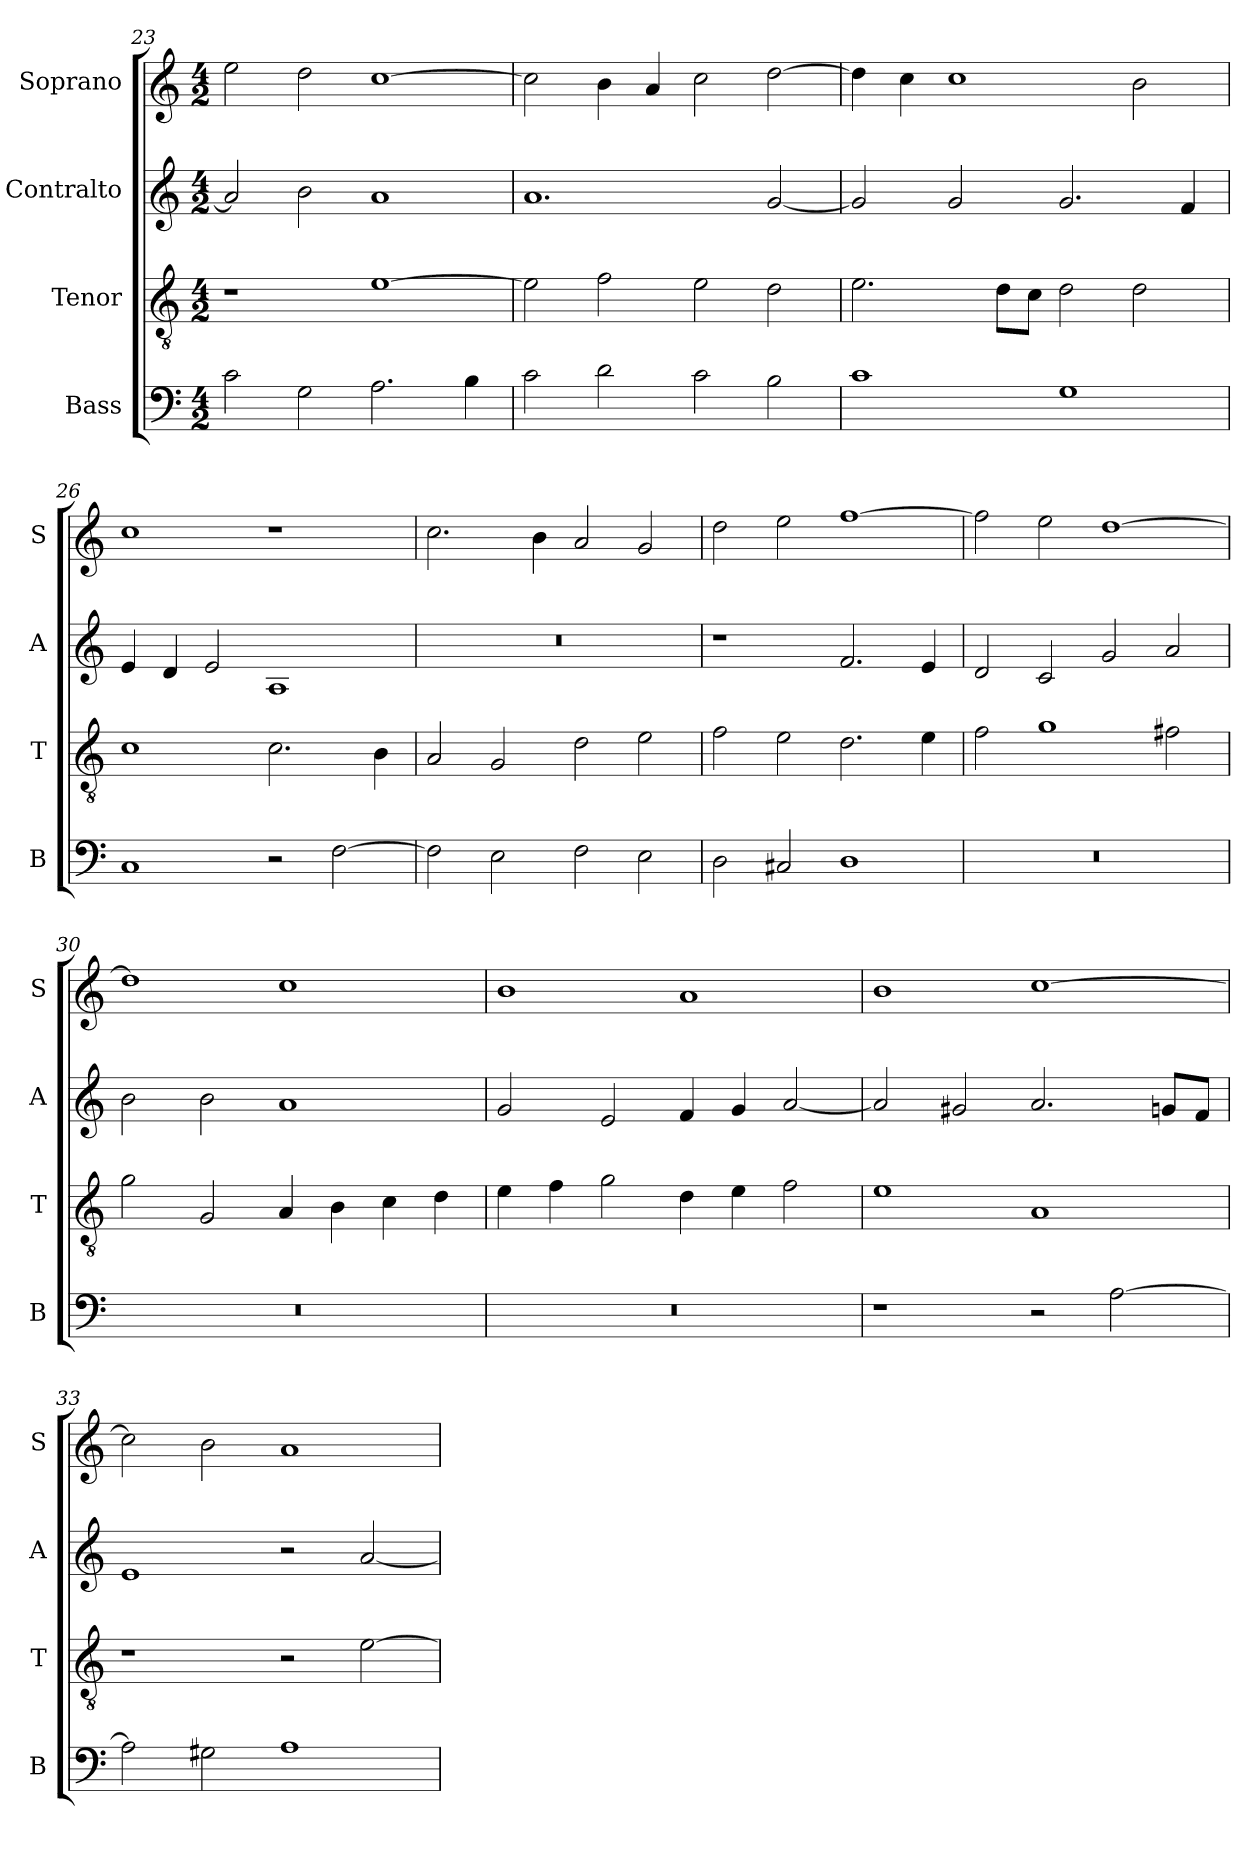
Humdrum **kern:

**kern	**kern	**kern	**kern
*part4	*part3	*part2	*part1
*staff4	*staff3	*staff2	*staff1
*I"Bass	*I"Tenor	*I"Contralto	*I"Soprano
*I'B	*I'T	*I'A	*I'S
*clefF4	*clefGv2	*clefG2	*clefG2
*k[]	*k[]	*k[]	*k[]
*M4/2	*M4/2	*M4/2	*M4/2
=23	=23	=23	=23
2c	1r	2a]	2ee
2G	.	2b	2dd
2.A	[1e	1a	[1cc
4B	.	.	.
=24	=24	=24	=24
2c	2e]	1.a	2cc]
2d	2f	.	4b
.	.	.	4a
2c	2e	.	2cc
2B	2d	[2g	[2dd
=25	=25	=25	=25
1c	2.e	2g]	4dd]
.	.	.	4cc
.	.	2g	1cc
.	8d\L	.	.
.	8c\J	.	.
1G	2d	2.g	.
.	2d	.	2b
.	.	4f	.
=26	=26	=26	=26
1C	1c	4e	1cc
.	.	4d	.
.	.	2e	.
2r	2.c	1A	1r
[2F	.	.	.
.	4B	.	.
=27	=27	=27	=27
2F]	2A	0r	2.cc
2E	2G	.	.
.	.	.	4b
2F	2d	.	2a
2E	2e	.	2g
=28	=28	=28	=28
2D	2f	1r	2dd
2C#X	2e	.	2ee
1D	2.d	2.f	[1ff
.	4e	4e	.
=29	=29	=29	=29
0r	2f	2d	2ff]
.	1g	2c	2ee
.	.	2g	[1dd
.	2f#X	2a	.
=30	=30	=30	=30
0r	2g	2b	1dd]
.	2G	2b	.
.	4A	1a	1cc
.	4B	.	.
.	4c	.	.
.	4d	.	.
=31	=31	=31	=31
0r	4e	2g	1b
.	4f	.	.
.	2g	2e	.
.	4d	4f	1a
.	4e	4g	.
.	2f	[2a	.
=32	=32	=32	=32
1r	1e	2a]	1b
.	.	2g#X	.
2r	1A	2.a	[1cc
[2A	.	.	.
.	.	8gn/L	.
.	.	8f/J	.
=33	=33	=33	=33
2A]	1r	1e	2cc]
2G#X	.	.	2b
1A	2r	2r	1a
.	[2e	[2a	.
=	=	=	=
*-	*-	*-	*-
